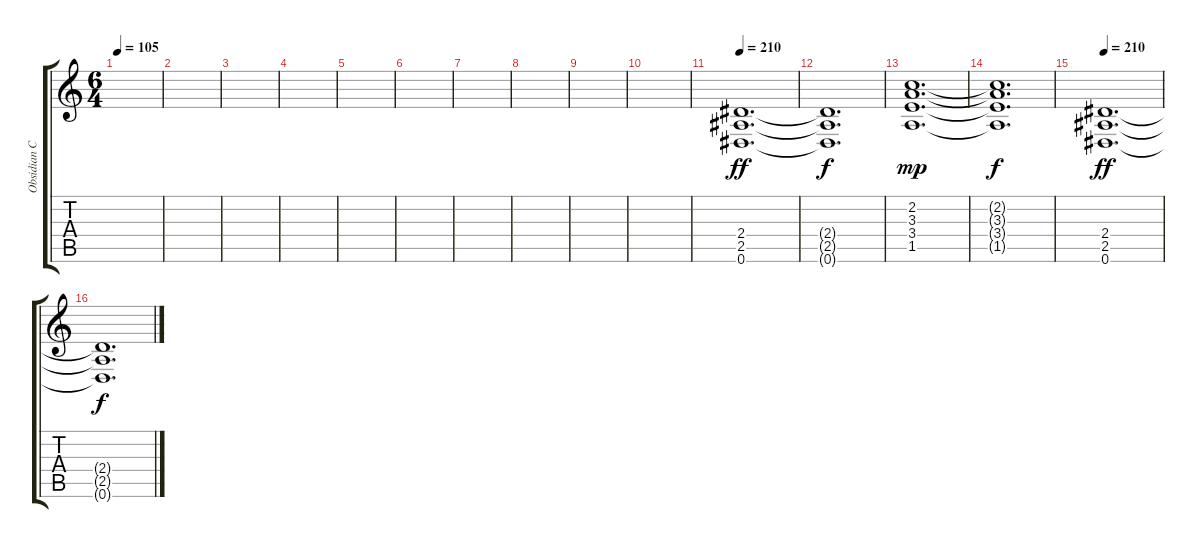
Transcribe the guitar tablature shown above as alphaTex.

\track ("Obsidian C." "Obsidian C") {instrument distortionguitar}
\staff {score tabs}
\tuning (Eb4 Bb3 Gb3 Db3 Ab2 Eb2) {hide}
\ts (6 4)
\tempo 105
\clef g2
\ks c
|
|
|
|
|
|
|
|
|
|
\tempo 210
(2.4 2.5 0.6).1{d dy ff volume 15} |
(2.4{t} 2.5{t} 0.6{t}).1{d dy f} |
(2.2 3.3 3.4 1.5).1{d dy mp} |
(2.2{t} 3.3{t} 3.4{t} 1.5{t}).1{d dy f} |
\tempo 210
(2.4 2.5 0.6).1{d dy ff volume 15} |
(2.4{t} 2.5{t} 0.6{t}).1{d dy f}
